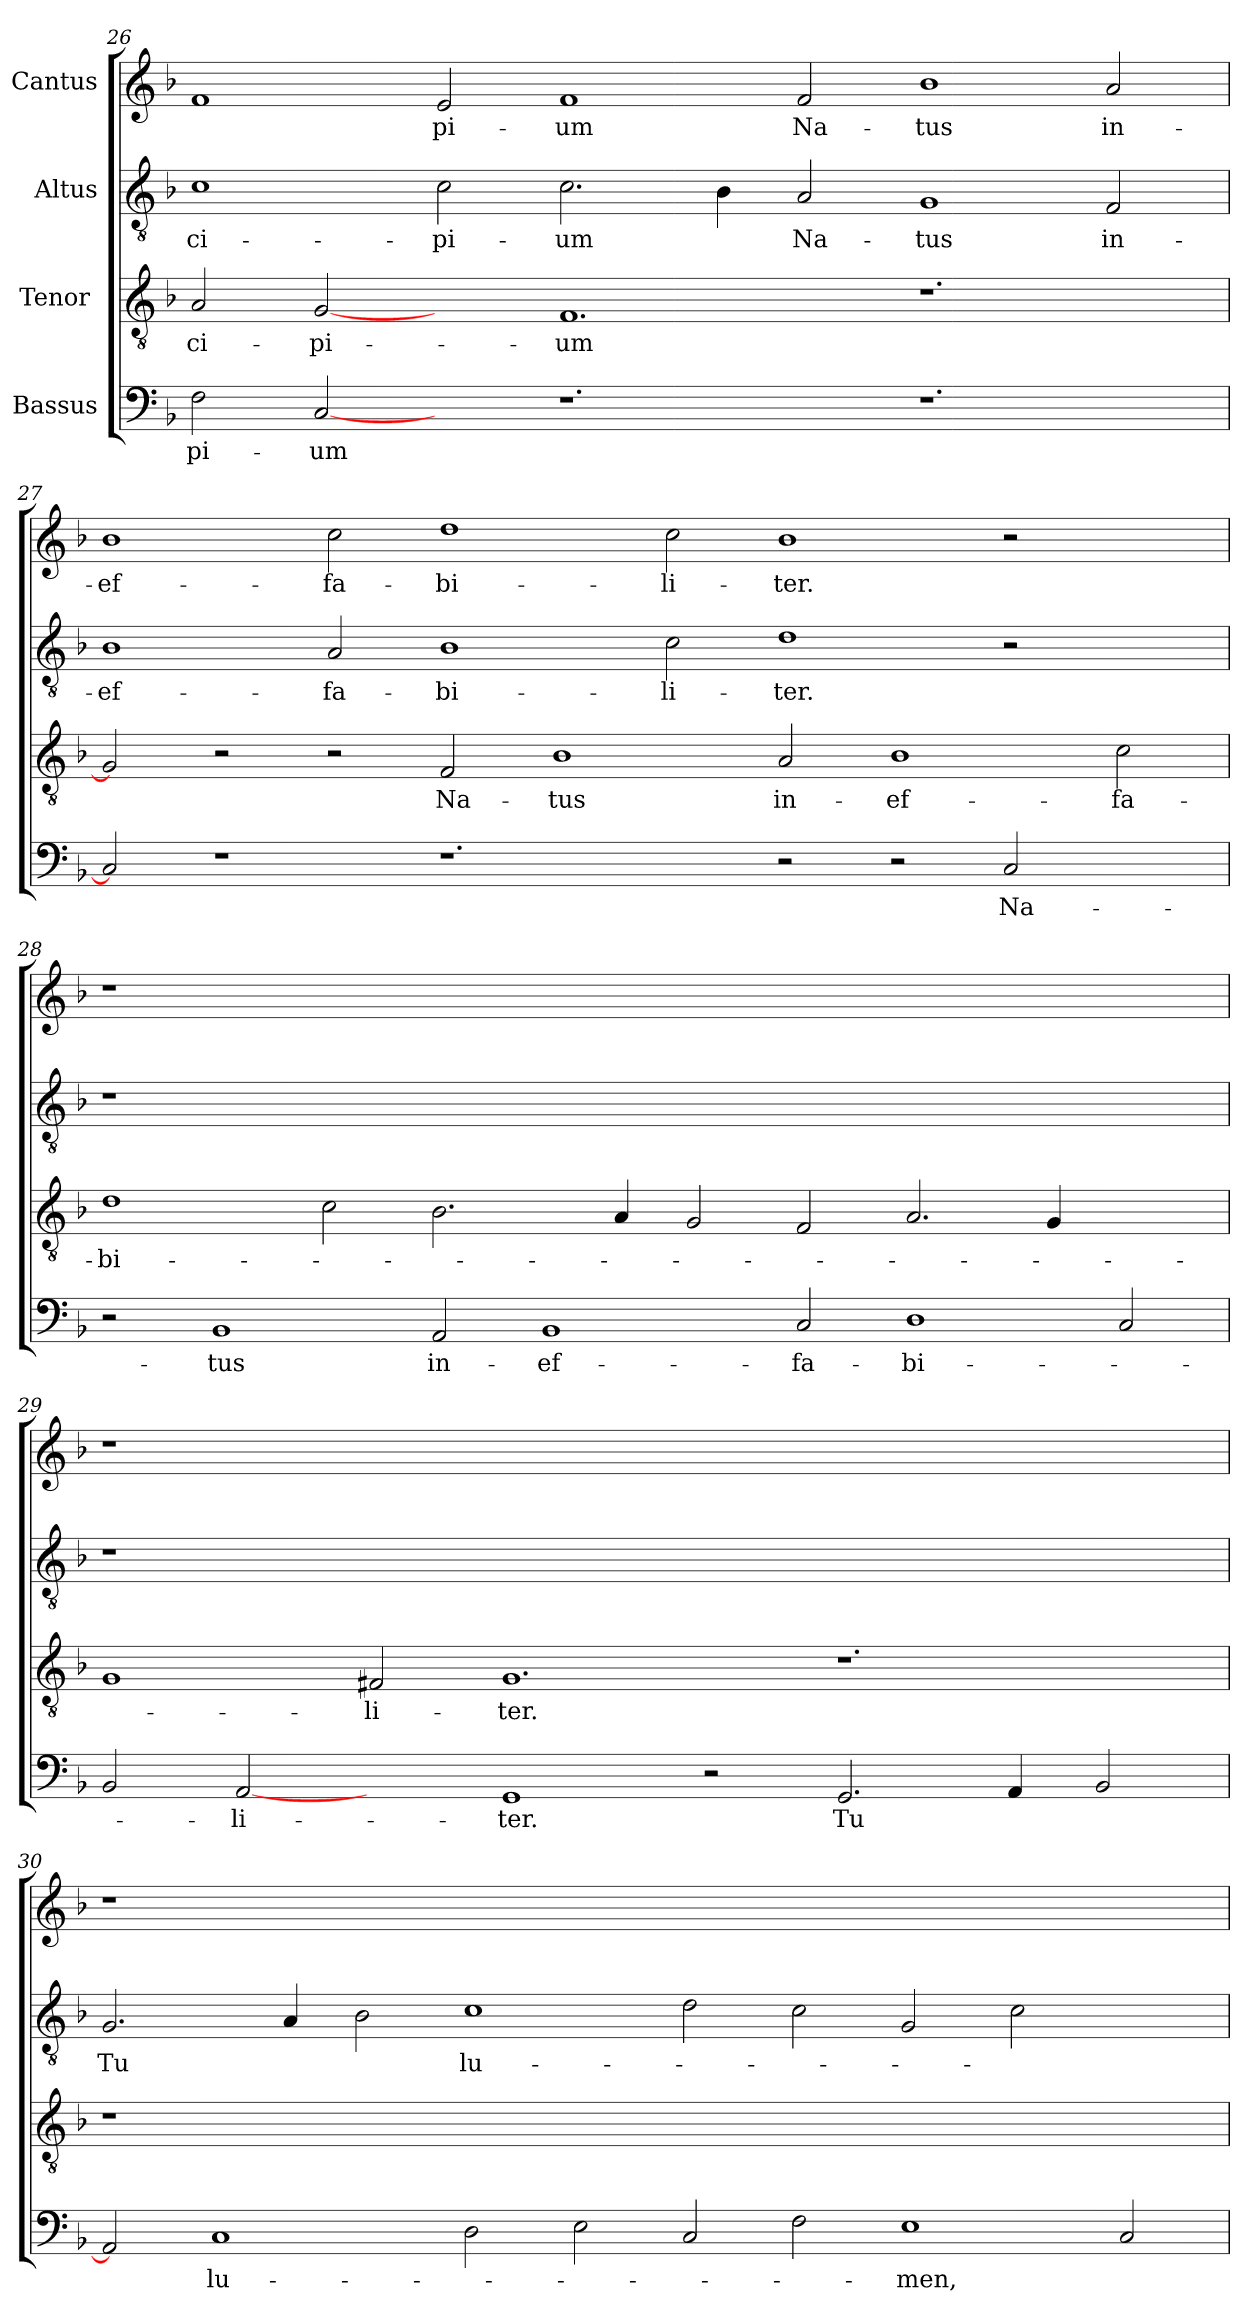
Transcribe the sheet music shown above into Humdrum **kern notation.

**kern	**text	**kern	**text	**kern	**text	**kern	**text
*part4	*part4	*part3	*part3	*part2	*part2	*part1	*part1
*staff4	*staff4	*staff3	*staff3	*staff2	*staff2	*staff1	*staff1
*I"Bassus	*	*I"Tenor 	*	*I"Altus	*	*I"Cantus	*
*clefF4	*	*clefGv2	*	*clefGv2	*	*clefG2	*
*k[b-]	*	*k[b-]	*	*k[b-]	*	*k[b-]	*
*F:	*	*F:	*	*F:	*	*F:	*
=26	=26	=26	=26	=26	=26	=26	=26
2F\	-pi-	2A/	-ci-	1c\	-ci-	1f/	.
[2C/	-um	[2G/	-pi-	.	.	.	.
2ryy	.	2ryy	.	2c\	-pi-	2e/	-pi-
1.r	.	1.F/	-um	2.c\	-um	1f/	-um
.	.	.	.	4B-\	.	.	.
.	.	.	.	2A/	Na-	2f/	Na-
1.r	.	1.r	.	1G/	-tus	1b-\	-tus
.	.	.	.	2F/	in-	2a/	in-
=27	=27	=27	=27	=27	=27	=27	=27
2C/]	.	2G/]	.	1B-\	-ef-	1b-\	-ef-
1r	.	2r	.	.	.	.	.
.	.	2r	.	2A/	-fa-	2cc\	-fa-
1.r	.	2F/	Na-	1B-\	-bi-	1dd\	-bi-
.	.	1B-\	-tus	.	.	.	.
.	.	.	.	2c\	-li-	2cc\	-li-
2r	.	2A/	in-	1d\	-ter.	1b-\	-ter.
2r	.	1B-\	-ef-	.	.	.	.
2C/	Na-	.	.	2r	.	2r	.
2ryy	.	2c\	-fa-	2ryy	.	2ryy	.
!!LO:PB:g=z
=28	=28	=28	=28	=28	=28	=28	=28
2r	.	1d\	-bi-	1r	.	1r	.
1BB-/	-tus	.	.	.	.	.	.
.	.	2c\	.	2%7ryy	.	2%7ryy	.
2AA/	in-	2.B-\	.	.	.	.	.
1BB-/	-ef-	.	.	.	.	.	.
.	.	4A/	.	.	.	.	.
.	.	2G/	.	.	.	.	.
2C/	-fa-	2F/	.	.	.	.	.
1D\	-bi-	2.A/	.	.	.	.	.
.	.	4G/	.	.	.	.	.
2C/	.	2ryy	.	2ryy	.	2ryy	.
=29	=29	=29	=29	=29	=29	=29	=29
2BB-/	.	1G/	.	1r	.	1r	.
[2AA/	-li-	.	.	.	.	.	.
2ryy	.	2F#X/	-li-	2%7ryy	.	2%7ryy	.
1GG/	-ter.	1.G/	-ter.	.	.	.	.
2r	.	.	.	.	.	.	.
2.GG/	Tu	1.r	.	.	.	.	.
4AA/	.	.	.	.	.	.	.
2BB-/	.	.	.	.	.	.	.
=30	=30	=30	=30	=30	=30	=30	=30
2AA/]	.	1r	.	2.G/	Tu	1r	.
1C/	lu-	.	.	.	.	.	.
.	.	.	.	4A/	.	.	.
.	.	2%7ryy	.	2B-\	.	2%7ryy	.
2D\	.	.	.	1c\	lu-	.	.
2E\	.	.	.	.	.	.	.
2C/	.	.	.	2d\	.	.	.
2F\	.	.	.	2c\	.	.	.
1E\	-men,	.	.	2G/	.	.	.
.	.	.	.	2c\	.	.	.
2C/	.	2ryy	.	2ryy	.	2ryy	.
=	=	=	=	=	=	=	=
*-	*-	*-	*-	*-	*-	*-	*-
